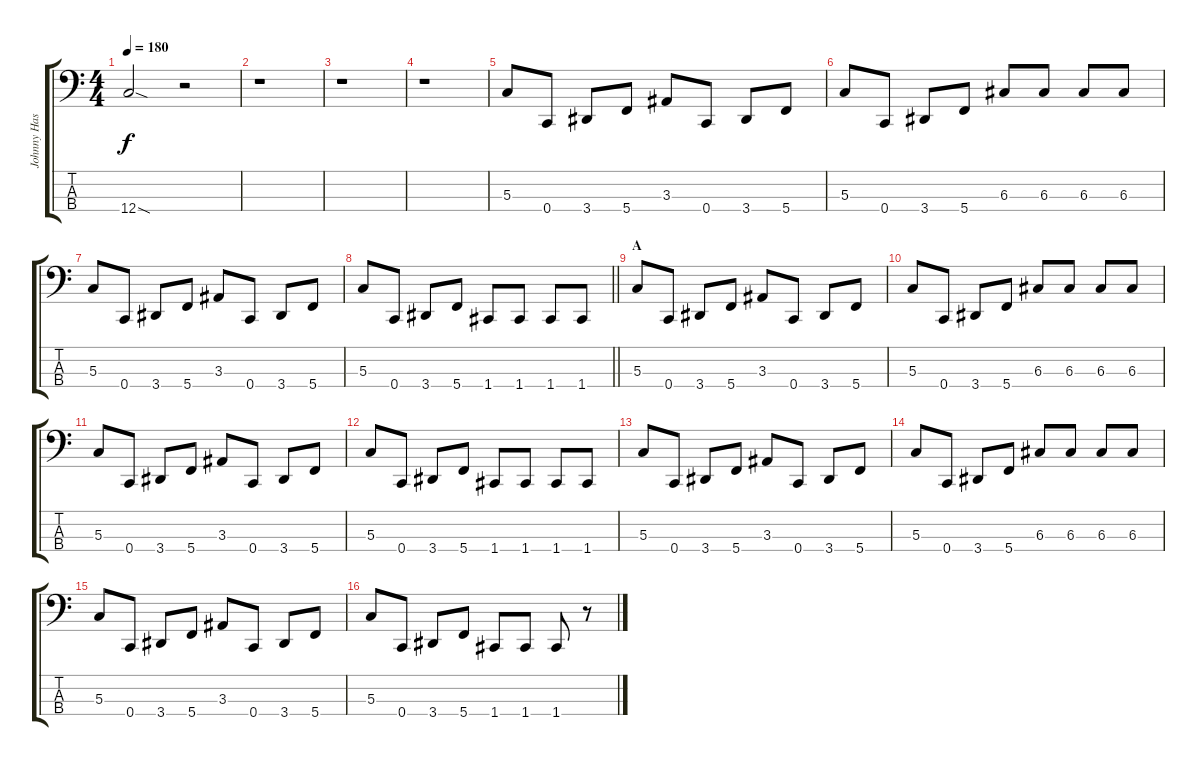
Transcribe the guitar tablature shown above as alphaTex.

\track ("Johnny Hass" "Johnny Has") {instrument electricbassfinger}
\staff {score tabs}
\tuning (F2 C2 G1 C1) {hide}
\ts (4 4)
\tempo 180
\clef f4
\ks c
12.4{sod}.2{dy f} r.2 |
r.1 |
r.1 |
r.1 |
5.3.8 0.4.8 3.4.8 5.4.8 3.3.8 0.4.8 3.4.8 5.4.8 |
5.3.8 0.4.8 3.4.8 5.4.8 6.3.8 6.3.8 6.3.8 6.3.8 |
5.3.8 0.4.8 3.4.8 5.4.8 3.3.8 0.4.8 3.4.8 5.4.8 |
\barLineRight lightlight
5.3.8 0.4.8 3.4.8 5.4.8 1.4.8 1.4.8 1.4.8 1.4.8 |
\section ("" "A")
5.3.8 0.4.8 3.4.8 5.4.8 3.3.8 0.4.8 3.4.8 5.4.8 |
5.3.8 0.4.8 3.4.8 5.4.8 6.3.8 6.3.8 6.3.8 6.3.8 |
5.3.8 0.4.8 3.4.8 5.4.8 3.3.8 0.4.8 3.4.8 5.4.8 |
5.3.8 0.4.8 3.4.8 5.4.8 1.4.8 1.4.8 1.4.8 1.4.8 |
5.3.8 0.4.8 3.4.8 5.4.8 3.3.8 0.4.8 3.4.8 5.4.8 |
5.3.8 0.4.8 3.4.8 5.4.8 6.3.8 6.3.8 6.3.8 6.3.8 |
5.3.8 0.4.8 3.4.8 5.4.8 3.3.8 0.4.8 3.4.8 5.4.8 |
5.3.8 0.4.8 3.4.8 5.4.8 1.4.8 1.4.8 1.4.8 r.8
